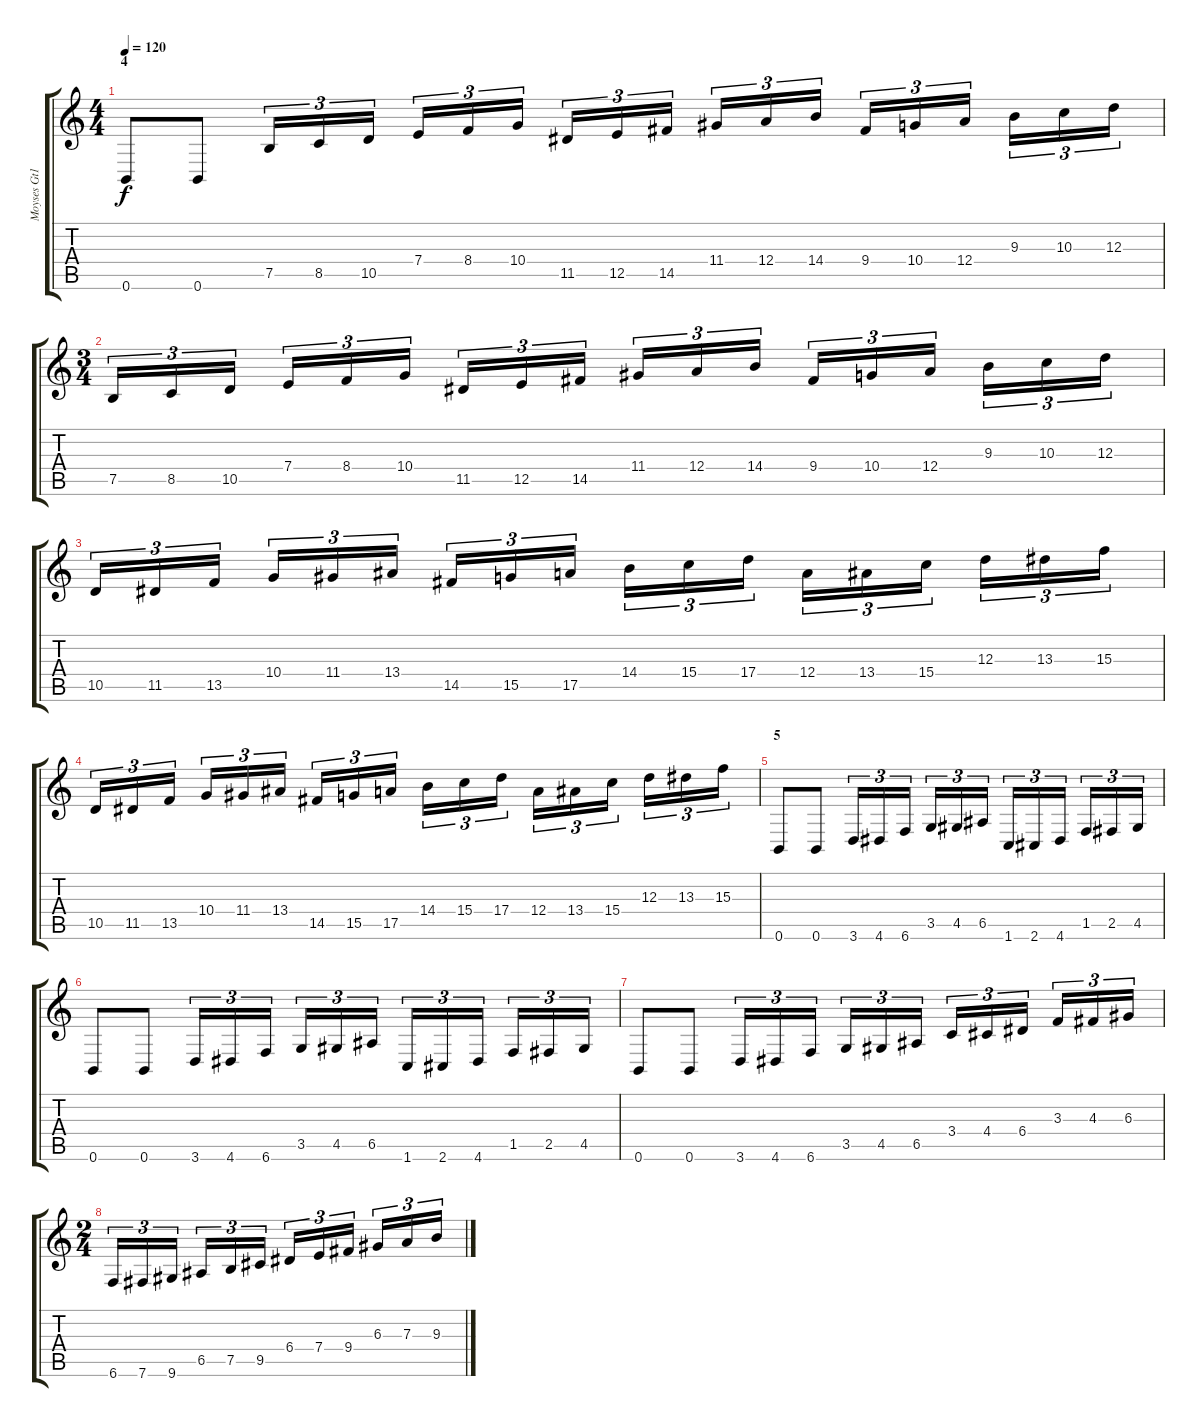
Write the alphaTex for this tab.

\track ("Moyses Gt1" "Moyses Gt1") {instrument distortionguitar}
\staff {score tabs}
\tuning (B3 Gb3 D3 A2 E2 B1) {hide}
\ts (4 4)
\section ("" "4")
\tempo 120
\clef g2
\ks c
0.6.8{dy f} 0.6.8 7.5.16{tu (3 2)} 8.5.16{tu (3 2)} 10.5.16{tu (3 2)} 7.4.16{tu (3 2)} 8.4.16{tu (3 2)} 10.4.16{tu (3 2)} 11.5.16{tu (3 2)} 12.5.16{tu (3 2)} 14.5.16{tu (3 2)} 11.4.16{tu (3 2)} 12.4.16{tu (3 2)} 14.4.16{tu (3 2)} 9.4.16{tu (3 2)} 10.4.16{tu (3 2)} 12.4.16{tu (3 2)} 9.3.16{tu (3 2)} 10.3.16{tu (3 2)} 12.3.16{tu (3 2)} |
\ts (3 4)
7.5.16{tu (3 2)} 8.5.16{tu (3 2)} 10.5.16{tu (3 2)} 7.4.16{tu (3 2)} 8.4.16{tu (3 2)} 10.4.16{tu (3 2)} 11.5.16{tu (3 2)} 12.5.16{tu (3 2)} 14.5.16{tu (3 2)} 11.4.16{tu (3 2)} 12.4.16{tu (3 2)} 14.4.16{tu (3 2)} 9.4.16{tu (3 2)} 10.4.16{tu (3 2)} 12.4.16{tu (3 2)} 9.3.16{tu (3 2)} 10.3.16{tu (3 2)} 12.3.16{tu (3 2)} |
10.5.16{tu (3 2)} 11.5.16{tu (3 2)} 13.5.16{tu (3 2)} 10.4.16{tu (3 2)} 11.4.16{tu (3 2)} 13.4.16{tu (3 2)} 14.5.16{tu (3 2)} 15.5.16{tu (3 2)} 17.5.16{tu (3 2)} 14.4.16{tu (3 2)} 15.4.16{tu (3 2)} 17.4.16{tu (3 2)} 12.4.16{tu (3 2)} 13.4.16{tu (3 2)} 15.4.16{tu (3 2)} 12.3.16{tu (3 2)} 13.3.16{tu (3 2)} 15.3.16{tu (3 2)} |
10.5.16{tu (3 2)} 11.5.16{tu (3 2)} 13.5.16{tu (3 2)} 10.4.16{tu (3 2)} 11.4.16{tu (3 2)} 13.4.16{tu (3 2)} 14.5.16{tu (3 2)} 15.5.16{tu (3 2)} 17.5.16{tu (3 2)} 14.4.16{tu (3 2)} 15.4.16{tu (3 2)} 17.4.16{tu (3 2)} 12.4.16{tu (3 2)} 13.4.16{tu (3 2)} 15.4.16{tu (3 2)} 12.3.16{tu (3 2)} 13.3.16{tu (3 2)} 15.3.16{tu (3 2)} |
\section ("" "5")
0.6.8 0.6.8 3.6.16{tu (3 2)} 4.6.16{tu (3 2)} 6.6.16{tu (3 2)} 3.5.16{tu (3 2)} 4.5.16{tu (3 2)} 6.5.16{tu (3 2)} 1.6.16{tu (3 2)} 2.6.16{tu (3 2)} 4.6.16{tu (3 2)} 1.5.16{tu (3 2)} 2.5.16{tu (3 2)} 4.5.16{tu (3 2)} |
0.6.8 0.6.8 3.6.16{tu (3 2)} 4.6.16{tu (3 2)} 6.6.16{tu (3 2)} 3.5.16{tu (3 2)} 4.5.16{tu (3 2)} 6.5.16{tu (3 2)} 1.6.16{tu (3 2)} 2.6.16{tu (3 2)} 4.6.16{tu (3 2)} 1.5.16{tu (3 2)} 2.5.16{tu (3 2)} 4.5.16{tu (3 2)} |
0.6.8 0.6.8 3.6.16{tu (3 2)} 4.6.16{tu (3 2)} 6.6.16{tu (3 2)} 3.5.16{tu (3 2)} 4.5.16{tu (3 2)} 6.5.16{tu (3 2)} 3.4.16{tu (3 2)} 4.4.16{tu (3 2)} 6.4.16{tu (3 2)} 3.3.16{tu (3 2)} 4.3.16{tu (3 2)} 6.3.16{tu (3 2)} |
\ts (2 4)
6.6.16{tu (3 2)} 7.6.16{tu (3 2)} 9.6.16{tu (3 2)} 6.5.16{tu (3 2)} 7.5.16{tu (3 2)} 9.5.16{tu (3 2)} 6.4.16{tu (3 2)} 7.4.16{tu (3 2)} 9.4.16{tu (3 2)} 6.3.16{tu (3 2)} 7.3.16{tu (3 2)} 9.3.16{tu (3 2)}
